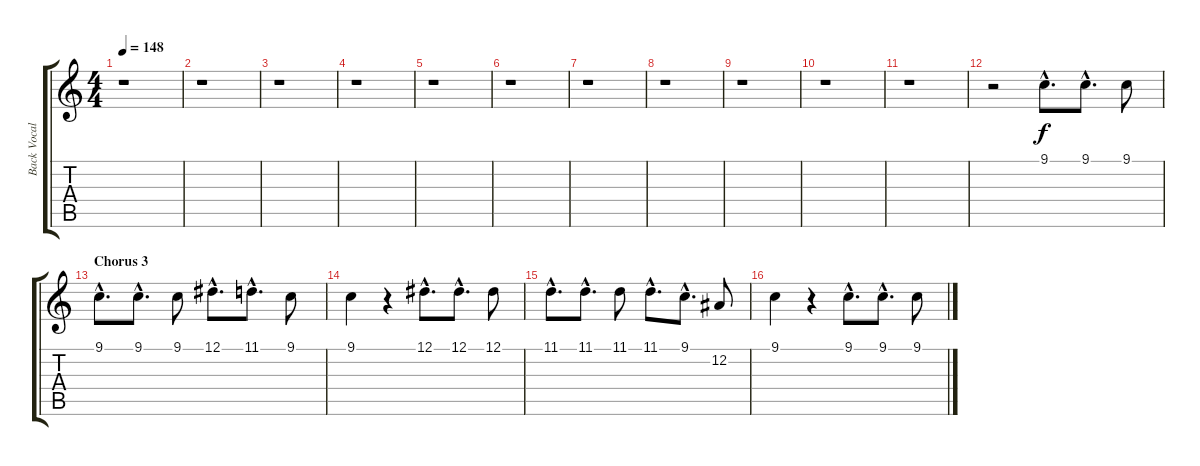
\track ("Back Vocal" "Back Vocal") {instrument viola}
\staff {score tabs}
\tuning (Eb4 Bb3 Gb3 Db3 Ab2 Eb2) {hide}
\ts (4 4)
\tempo 148
\clef g2
\ks c
r.1{dy f} |
r.1 |
r.1 |
r.1 |
r.1 |
r.1 |
r.1 |
r.1 |
r.1 |
r.1 |
r.1 |
r.2 9.1{hac}.8{d} 9.1{hac}.8{d} 9.1.8 |
\section ("" "Chorus 3")
9.1{hac}.8{d} 9.1{hac}.8{d} 9.1.8 12.1{hac}.8{d} 11.1{hac}.8{d} 9.1.8 |
9.1.4 r.4 12.1{hac}.8{d} 12.1{hac}.8{d} 12.1.8 |
11.1{hac}.8{d} 11.1{hac}.8{d} 11.1.8 11.1{hac}.8{d} 9.1{hac}.8{d} 12.2.8 |
9.1.4 r.4 9.1{hac}.8{d} 9.1{hac}.8{d} 9.1.8
